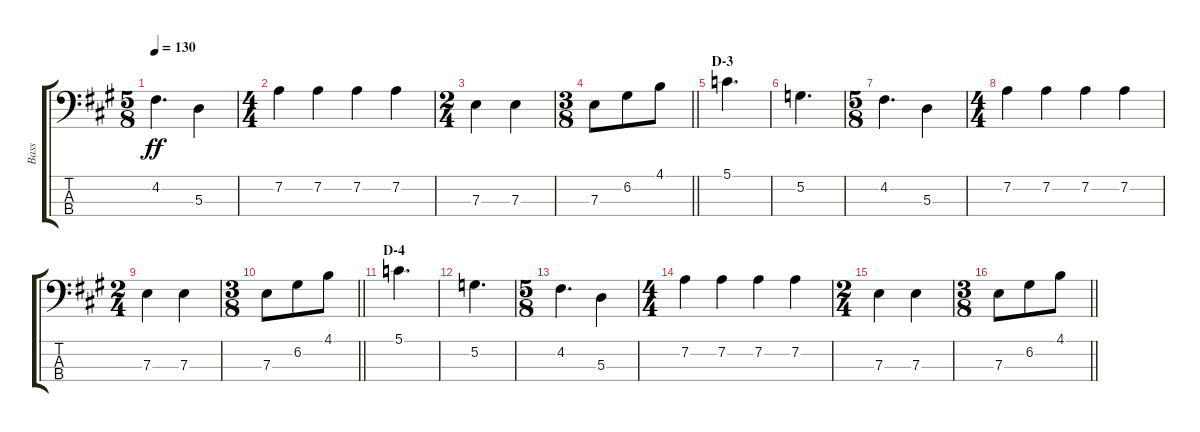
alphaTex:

\track ("Bass" "Bass") {instrument electricbassfinger}
\staff {score tabs}
\tuning (G2 D2 A1 E1) {hide}
\ts (5 8)
\tempo 130
\clef f4
\ks a
4.2.4{d dy ff} 5.3.4 |
\ts (4 4)
7.2.4 7.2.4 7.2.4 7.2.4 |
\ts (2 4)
7.3.4 7.3.4 |
\ts (3 8)
\barLineRight lightlight
7.3.8 6.2.8 4.1.8 |
\section ("" "D-3")
5.1.4{d} |
5.2.4{d} |
\ts (5 8)
4.2.4{d} 5.3.4 |
\ts (4 4)
7.2.4 7.2.4 7.2.4 7.2.4 |
\ts (2 4)
7.3.4 7.3.4 |
\ts (3 8)
\barLineRight lightlight
7.3.8 6.2.8 4.1.8 |
\section ("" "D-4")
5.1.4{d} |
5.2.4{d} |
\ts (5 8)
4.2.4{d} 5.3.4 |
\ts (4 4)
7.2.4 7.2.4 7.2.4 7.2.4 |
\ts (2 4)
7.3.4 7.3.4 |
\ts (3 8)
\barLineRight lightlight
7.3.8 6.2.8 4.1.8
